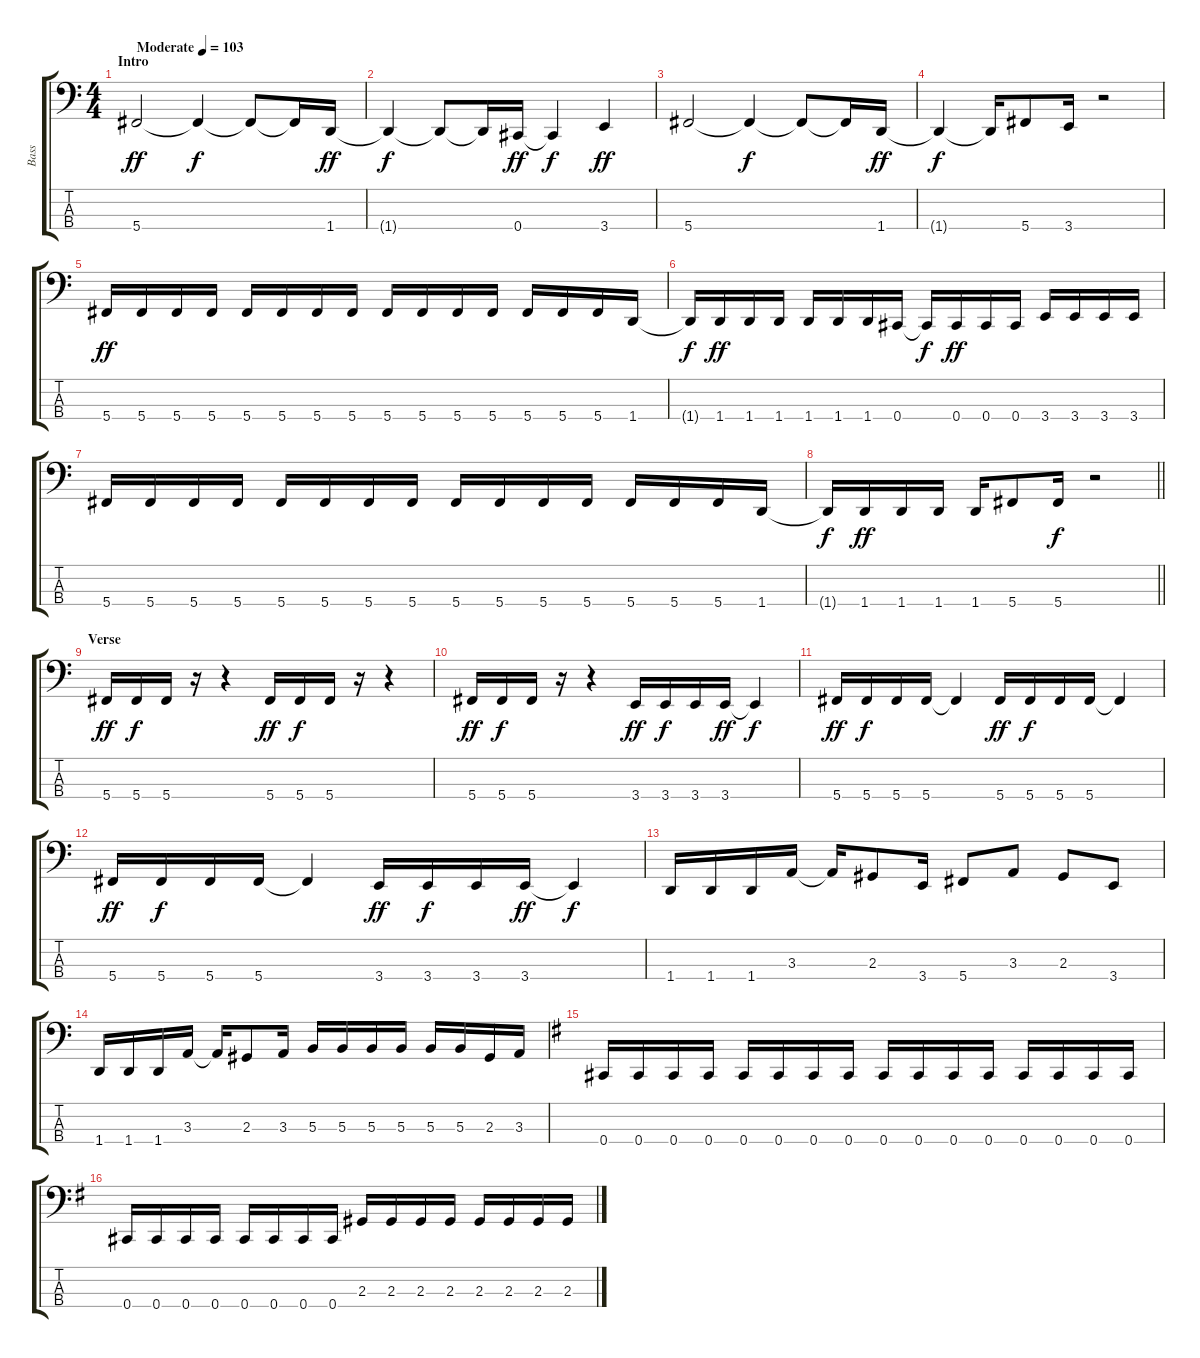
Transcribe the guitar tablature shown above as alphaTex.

\track ("Bass" "Bass") {instrument electricbassfinger}
\staff {score tabs}
\tuning (E2 B1 Gb1 Db1) {hide}
\ts (4 4)
\section ("" "Intro")
\tempo (103 "Moderate")
\clef f4
\ks c
5.4.2{dy ff instrument electricbassfinger} 5.4{t}.4{dy f} 5.4{t}.8 5.4{t}.16 1.4.16{dy ff} |
1.4{t}.4{dy f} 1.4{t}.8 1.4{t}.16 0.4.16{dy ff} 0.4{t}.4{dy f} 3.4.4{dy ff} |
5.4.2 5.4{t}.4{dy f} 5.4{t}.8 5.4{t}.16 1.4.16{dy ff} |
1.4{t}.4{dy f} 1.4{t}.16 5.4.8 3.4.16 r.2 |
5.4.16{dy ff} 5.4.16 5.4.16 5.4.16 5.4.16 5.4.16 5.4.16 5.4.16 5.4.16 5.4.16 5.4.16 5.4.16 5.4.16 5.4.16 5.4.16 1.4.16 |
1.4{t}.16{dy f} 1.4.16{dy ff} 1.4.16 1.4.16 1.4.16 1.4.16 1.4.16 0.4.16 0.4{t}.16{dy f} 0.4.16{dy ff} 0.4.16 0.4.16 3.4.16 3.4.16 3.4.16 3.4.16 |
5.4.16 5.4.16 5.4.16 5.4.16 5.4.16 5.4.16 5.4.16 5.4.16 5.4.16 5.4.16 5.4.16 5.4.16 5.4.16 5.4.16 5.4.16 1.4.16 |
\barLineRight lightlight
1.4{t}.16{dy f} 1.4.16{dy ff} 1.4.16 1.4.16 1.4.16 5.4.8 5.4.16{dy f} r.2 |
\section ("" "Verse")
5.4.16{dy ff} 5.4.16{dy f} 5.4.16 r.16 r.4 5.4.16{dy ff} 5.4.16{dy f} 5.4.16 r.16 r.4 |
5.4.16{dy ff} 5.4.16{dy f} 5.4.16 r.16 r.4 3.4.16{dy ff} 3.4.16{dy f} 3.4.16 3.4.16{dy ff} 3.4{t}.4{dy f} |
5.4.16{dy ff} 5.4.16{dy f} 5.4.16 5.4.16 5.4{t}.4 5.4.16{dy ff} 5.4.16{dy f} 5.4.16 5.4.16 5.4{t}.4 |
5.4.16{dy ff} 5.4.16{dy f} 5.4.16 5.4.16 5.4{t}.4 3.4.16{dy ff} 3.4.16{dy f} 3.4.16 3.4.16{dy ff} 3.4{t}.4{dy f} |
1.4.16 1.4.16 1.4.16 3.3.16 3.3{t}.16 2.3.8 3.4.16 5.4.8 3.3.8 2.3.8 3.4.8 |
1.4.16 1.4.16 1.4.16 3.3.16 3.3{t}.16 2.3.8 3.3.16 5.3.16 5.3.16 5.3.16 5.3.16 5.3.16 5.3.16 2.3.16 3.3.16 |
\ks g
0.4.16 0.4.16 0.4.16 0.4.16 0.4.16 0.4.16 0.4.16 0.4.16 0.4.16 0.4.16 0.4.16 0.4.16 0.4.16 0.4.16 0.4.16 0.4.16 |
0.4.16 0.4.16 0.4.16 0.4.16 0.4.16 0.4.16 0.4.16 0.4.16 2.3.16 2.3.16 2.3.16 2.3.16 2.3.16 2.3.16 2.3.16 2.3.16
